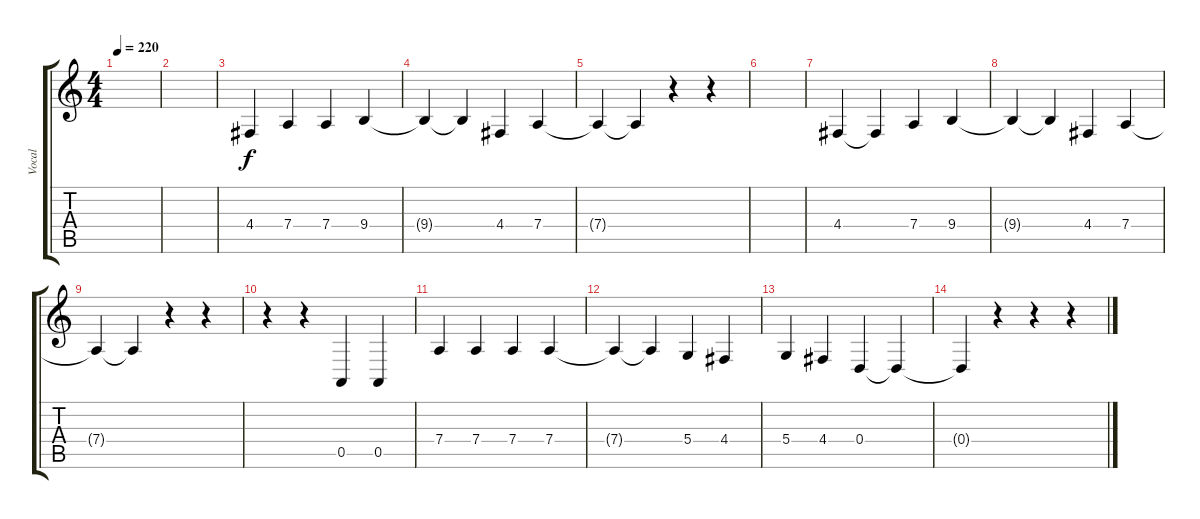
\track ("Vocal" "Vocal") {instrument tenorsax}
\staff {score tabs}
\tuning (E4 B3 G3 D3 A2 E2) {hide}
\ts (4 4)
\tempo 220
\clef g2
\ks c
|
|
4.4.4 7.4.4 7.4.4 9.4.4 |
9.4{t}.4 9.4{t}.4 4.4.4 7.4.4 |
7.4{t}.4 7.4{t}.4 r.4 r.4 |
|
4.4.4 4.4{t}.4 7.4.4 9.4.4 |
9.4{t}.4 9.4{t}.4 4.4.4 7.4.4 |
7.4{t}.4 7.4{t}.4 r.4 r.4 |
r.4 r.4 0.5.4 0.5.4 |
7.4.4 7.4.4 7.4.4 7.4.4 |
7.4{t}.4 7.4{t}.4 5.4.4 4.4.4 |
5.4.4 4.4.4 0.4.4 0.4{t}.4 |
0.4{t}.4 r.4 r.4 r.4
